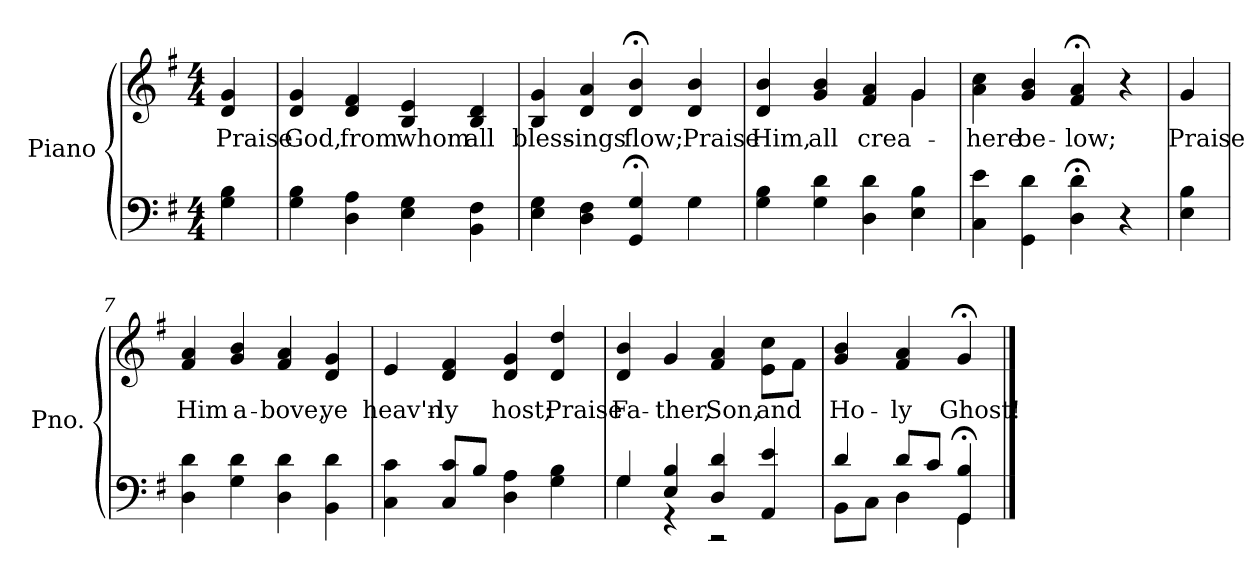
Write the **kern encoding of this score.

**kern	**kern	**text
*part1	*part1	*part1
*staff2	*staff1	*staff1
*I"Piano	*	*
*I'Pno.	*	*
*clefF4	*clefG2	*
*k[f#]	*k[f#]	*
*M4/4	*M4/4	*
=1	=1	=1
!	!	!LO:LY:b
4G\ 4B\	4d/ 4g/	Praise
=2	=2	=2
!	!	!LO:LY:b
4G\ 4B\	4d/ 4g/	God,
!	!	!LO:LY:b
4D\ 4A\	4d/ 4f#/	from
!	!	!LO:LY:b
4E\ 4G\	4B/ 4e/	whom
!	!	!LO:LY:b
4BB\ 4F#\	4B/ 4d/	all
=3	=3	=3
!	!	!LO:LY:b
4E\ 4G\	4B/ 4g/	bless-
!	!	!LO:LY:b
4D\ 4F#\	4d/ 4a/	-ings
!	!	!LO:LY:b
4GG/; 4G/;	4d/;< 4b/;<	flow;
!	!	!LO:LY:b
4G\	4d/ 4b/	Praise
=4	=4	=4
!	!	!LO:LY:b
*	*^	*
4G\ 4B\	4d/ 4b/	2.ryy	Him,
!	!	!	!LO:LY:b
4G\ 4d\	4g/ 4b/	.	all
!	!	!	!LO:LY:b
4D\ 4d\	4f#/ 4a/	.	crea-
4E\ 4B\	4g/	4g\	.
=5	=5	=5	=5
!	!	!	!LO:LY:b
*	*v	*v	*
4C\ 4e\	4a\ 4cc\	here
!	!	!LO:LY:b
4GG\ 4d\	4g/ 4b/	be-
!	!	!LO:LY:b
4D\; 4d\;	4f#/;< 4a/;<	-low;
4r	4r	.
=6	=6	=6
!	!	!LO:LY:b
4E\ 4B\	4g/	Praise
=7	=7	=7
!	!	!LO:LY:b
4D\ 4d\	4f#/ 4a/	Him
!	!	!LO:LY:b
4G\ 4d\	4g/ 4b/	a-
!	!	!LO:LY:b
4D\ 4d\	4f#/ 4a/	-bove,
!	!	!LO:LY:b
4BB\ 4d\	4d/ 4g/	ye
!!LO:LB:g=z
=8	=8	=8
!	!	!LO:LY:b
4C\ 4c\	4e/	heav'n-
!	!	!LO:LY:b
8C/ 8c/L	4d/ 4f#/	-ly
8B/J	.	.
!	!	!LO:LY:b
4D\ 4A\	4d/ 4g/	host;
!	!	!LO:LY:b
4G\ 4B\	4d/ 4dd/	Praise
=9	=9	=9
*^	*	*
!	!	!	!LO:LY:b
4G/	4G\	4d/ 4b/	Fa-
!	!	!	!LO:LY:b
4E/ 4B/	4r	4g/	-ther,
!	!	!	!LO:LY:b
4D/ 4d/	2r	4f#/ 4a/	Son,
!	!	!	!LO:LY:b
4AA/ 4e/	.	8e\ 8cc\L	and
.	.	8f#\J	.
=10	=10	=10	=10
!	!	!	!LO:LY:b
4d/	8BB\L	4g/ 4b/	Ho-
.	8C\J	.	.
!	!	!	!LO:LY:b
8d/L	4D\	4f#/ 4a/	-ly
8c/J	.	.	.
!	!	!	!LO:LY:b
4GG/;< 4B/;<	4GG\	4g;</	Ghost!
*v	*v	*	*
==	==	==
*-	*-	*-
